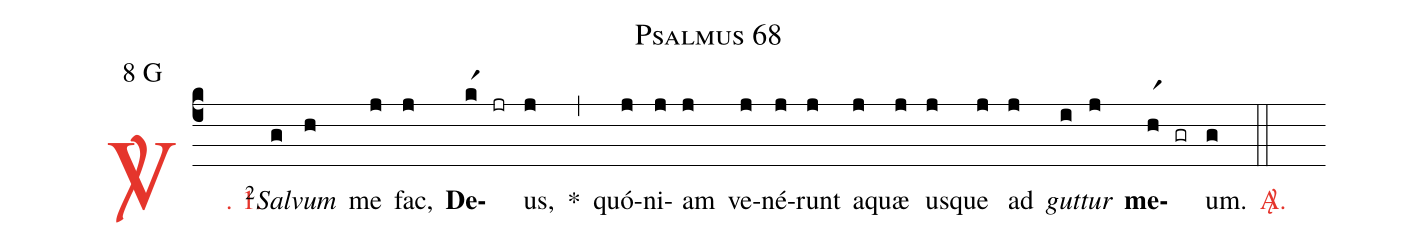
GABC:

name: Psalmus 68;
mode: 8;
mode-differentia: G;
nabc-lines: 1;
%%
(c4)

<c><sp>V/</sp>. 1.</c>() <v>\VSup{2}</v><i>Sal</i>(g)<i>vum</i>(h) me(j) fac,(j) <b>De</b>(kr1)(jr)us,(j) *(,) quó(j)ni(j)am(j) ve(j)né(j)runt(j) a(j)quæ(j) us(j)que(j) ad(j) <i>gut</i>(i)<i>tur</i>(j) <b>me</b>(hr1)(gr)um.(g)

<c><sp>A/</sp>.</c>(::)
